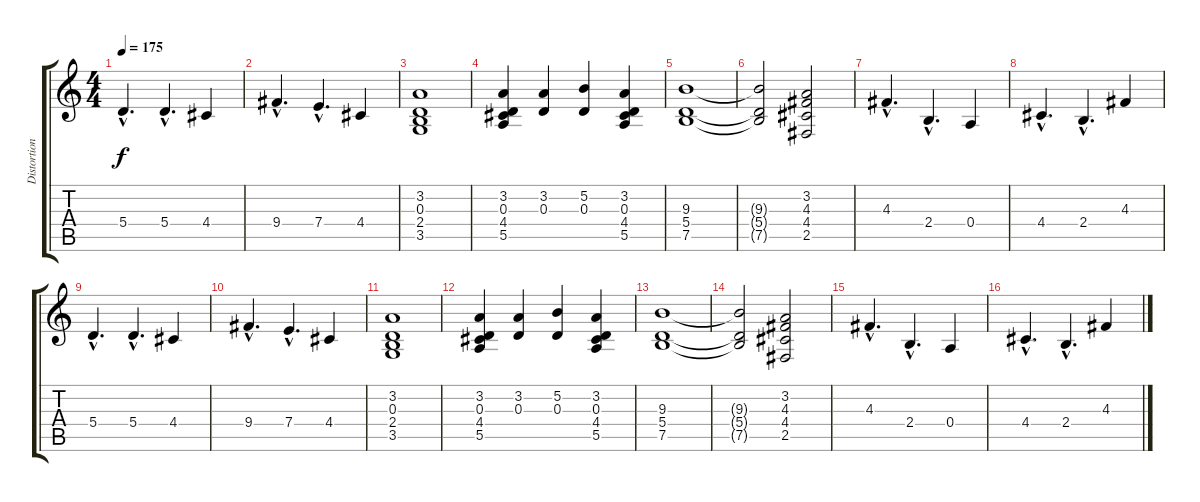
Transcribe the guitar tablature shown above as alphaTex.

\track ("Distortion II / Jack" "Distortion") {instrument distortionguitar}
\staff {score tabs}
\tuning (B3 Gb3 D3 A2 E2 B1) {hide}
\ts (4 4)
\tempo 175
\clef g2
\ks c
5.4{hac}.4{d dy f} 5.4{hac}.4{d} 4.4.4 |
9.4{hac}.4{d} 7.4{hac}.4{d} 4.4.4 |
(3.2 0.3 2.4 3.5).1 |
(3.2 0.3 4.4 5.5).4 (3.2 0.3).4 (5.2 0.3).4 (3.2 0.3 4.4 5.5).4 |
(9.3 5.4 7.5).1 |
(9.3{t} 5.4{t} 7.5{t}).2 (3.2 4.3 4.4 2.5).2 |
4.3{hac}.4{d} 2.4{hac}.4{d} 0.4.4 |
4.4{hac}.4{d} 2.4{hac}.4{d} 4.3.4 |
5.4{hac}.4{d} 5.4{hac}.4{d} 4.4.4 |
9.4{hac}.4{d} 7.4{hac}.4{d} 4.4.4 |
(3.2 0.3 2.4 3.5).1 |
(3.2 0.3 4.4 5.5).4 (3.2 0.3).4 (5.2 0.3).4 (3.2 0.3 4.4 5.5).4 |
(9.3 5.4 7.5).1 |
(9.3{t} 5.4{t} 7.5{t}).2 (3.2 4.3 4.4 2.5).2 |
4.3{hac}.4{d} 2.4{hac}.4{d} 0.4.4 |
4.4{hac}.4{d} 2.4{hac}.4{d} 4.3.4
